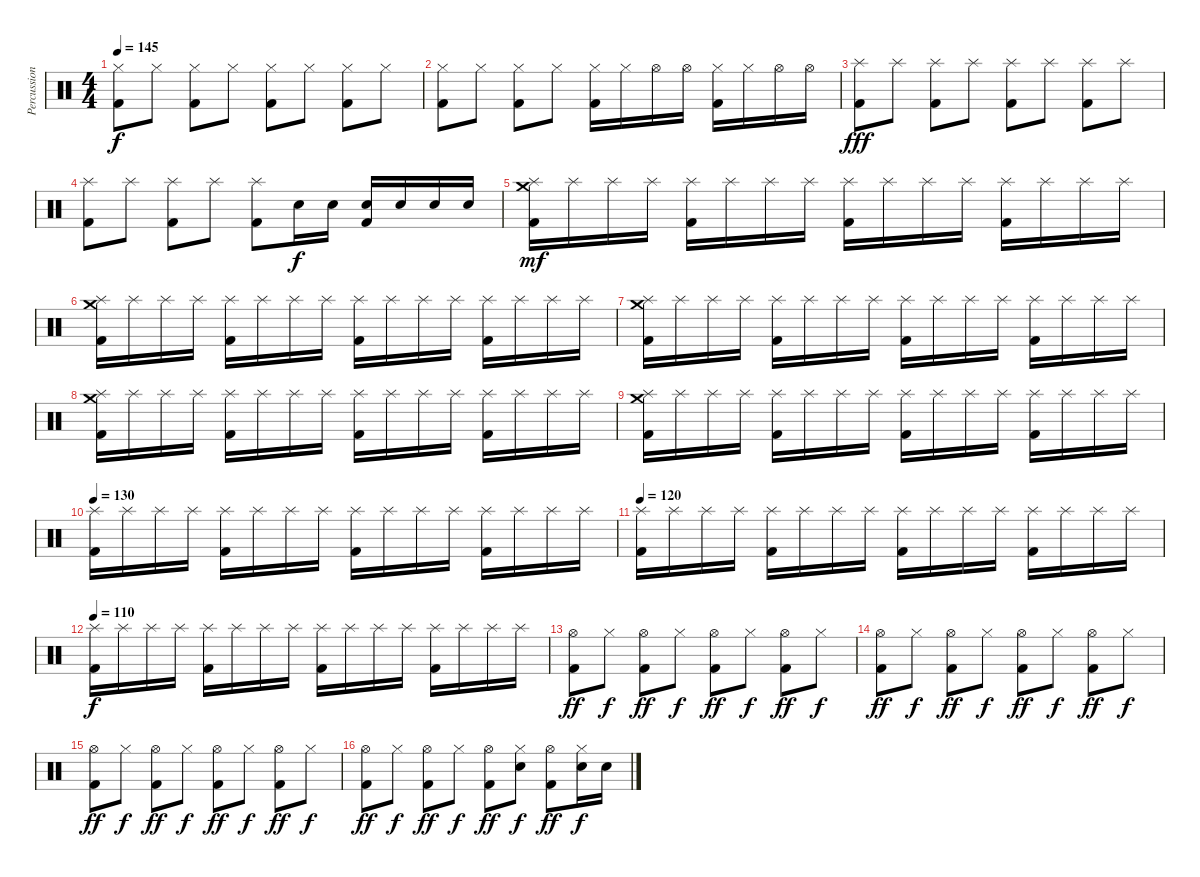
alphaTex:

\track ("Percussion" "Percussion") {instrument percussion}
\staff {score}
\articulation defaults
\ts (4 4)
\tempo 145
\clef neutral
\ks c
("Hi-Hat (closed)" "Kick (hit) 2").8{dy f} "Hi-Hat (closed)".8 ("Hi-Hat (closed)" "Kick (hit) 2").8 "Hi-Hat (closed)".8 ("Hi-Hat (closed)" "Kick (hit) 2").8 "Hi-Hat (closed)".8 ("Hi-Hat (closed)" "Kick (hit) 2").8 "Hi-Hat (closed)".8 |
("Hi-Hat (closed)" "Kick (hit) 2").8 "Hi-Hat (closed)".8 ("Hi-Hat (closed)" "Kick (hit) 2").8 "Hi-Hat (closed)".8 ("Hi-Hat (closed)" "Kick (hit) 2").16 "Hi-Hat (closed)".16 "Hi-Hat (open)".16 "Hi-Hat (open)".16 ("Hi-Hat (closed)" "Kick (hit) 2").16 "Hi-Hat (closed)".16 "Hi-Hat (open)".16 "Hi-Hat (open)".16 |
("Splash (hit)" "Kick (hit) 2").8{dy fff} "Splash (hit)".8 ("Splash (hit)" "Kick (hit) 2").8 "Splash (hit)".8 ("Splash (hit)" "Kick (hit) 2").8 "Splash (hit)".8 ("Splash (hit)" "Kick (hit) 2").8 "Splash (hit)".8 |
("Splash (hit)" "Kick (hit) 2").8 "Splash (hit)".8 ("Splash (hit)" "Kick (hit) 2").8 "Splash (hit)".8 ("Splash (hit)" "Kick (hit) 2").8 "Electric Snare (hit)".16{dy f} "Electric Snare (hit)".16 ("Electric Snare (hit)" "Kick (hit) 2").16 "Electric Snare (hit)".16 "Electric Snare (hit)".16 "Electric Snare (hit)".16 |
("Crash medium (hit)" "Splash (hit)" "Kick (hit) 2").16{dy mf} "Splash (hit)".16 "Splash (hit)".16 "Splash (hit)".16 ("Splash (hit)" "Kick (hit) 2").16 "Splash (hit)".16 "Splash (hit)".16 "Splash (hit)".16 ("Splash (hit)" "Kick (hit) 2").16 "Splash (hit)".16 "Splash (hit)".16 "Splash (hit)".16 ("Splash (hit)" "Kick (hit) 2").16 "Splash (hit)".16 "Splash (hit)".16 "Splash (hit)".16 |
("Crash medium (hit)" "Splash (hit)" "Kick (hit) 2").16 "Splash (hit)".16 "Splash (hit)".16 "Splash (hit)".16 ("Splash (hit)" "Kick (hit) 2").16 "Splash (hit)".16 "Splash (hit)".16 "Splash (hit)".16 ("Splash (hit)" "Kick (hit) 2").16 "Splash (hit)".16 "Splash (hit)".16 "Splash (hit)".16 ("Splash (hit)" "Kick (hit) 2").16 "Splash (hit)".16 "Splash (hit)".16 "Splash (hit)".16 |
("Crash medium (hit)" "Splash (hit)" "Kick (hit) 2").16 "Splash (hit)".16 "Splash (hit)".16 "Splash (hit)".16 ("Splash (hit)" "Kick (hit) 2").16 "Splash (hit)".16 "Splash (hit)".16 "Splash (hit)".16 ("Splash (hit)" "Kick (hit) 2").16 "Splash (hit)".16 "Splash (hit)".16 "Splash (hit)".16 ("Splash (hit)" "Kick (hit) 2").16 "Splash (hit)".16 "Splash (hit)".16 "Splash (hit)".16 |
("Crash medium (hit)" "Splash (hit)" "Kick (hit) 2").16 "Splash (hit)".16 "Splash (hit)".16 "Splash (hit)".16 ("Splash (hit)" "Kick (hit) 2").16 "Splash (hit)".16 "Splash (hit)".16 "Splash (hit)".16 ("Splash (hit)" "Kick (hit) 2").16 "Splash (hit)".16 "Splash (hit)".16 "Splash (hit)".16 ("Splash (hit)" "Kick (hit) 2").16 "Splash (hit)".16 "Splash (hit)".16 "Splash (hit)".16 |
("Crash medium (hit)" "Splash (hit)" "Kick (hit) 2").16 "Splash (hit)".16 "Splash (hit)".16 "Splash (hit)".16 ("Splash (hit)" "Kick (hit) 2").16 "Splash (hit)".16 "Splash (hit)".16 "Splash (hit)".16 ("Splash (hit)" "Kick (hit) 2").16 "Splash (hit)".16 "Splash (hit)".16 "Splash (hit)".16 ("Splash (hit)" "Kick (hit) 2").16 "Splash (hit)".16 "Splash (hit)".16 "Splash (hit)".16 |
\tempo 130
("Splash (hit)" "Kick (hit) 2").16 "Splash (hit)".16 "Splash (hit)".16 "Splash (hit)".16 ("Splash (hit)" "Kick (hit) 2").16 "Splash (hit)".16 "Splash (hit)".16 "Splash (hit)".16 ("Splash (hit)" "Kick (hit) 2").16 "Splash (hit)".16 "Splash (hit)".16 "Splash (hit)".16 ("Splash (hit)" "Kick (hit) 2").16 "Splash (hit)".16 "Splash (hit)".16 "Splash (hit)".16 |
\tempo 120
("Splash (hit)" "Kick (hit) 2").16 "Splash (hit)".16 "Splash (hit)".16 "Splash (hit)".16 ("Splash (hit)" "Kick (hit) 2").16 "Splash (hit)".16 "Splash (hit)".16 "Splash (hit)".16 ("Splash (hit)" "Kick (hit) 2").16 "Splash (hit)".16 "Splash (hit)".16 "Splash (hit)".16 ("Splash (hit)" "Kick (hit) 2").16 "Splash (hit)".16 "Splash (hit)".16 "Splash (hit)".16 |
\tempo 110
("Splash (hit)" "Kick (hit) 2").16{dy f} "Splash (hit)".16 "Splash (hit)".16 "Splash (hit)".16 ("Splash (hit)" "Kick (hit) 2").16 "Splash (hit)".16 "Splash (hit)".16 "Splash (hit)".16 ("Splash (hit)" "Kick (hit) 2").16 "Splash (hit)".16 "Splash (hit)".16 "Splash (hit)".16 ("Splash (hit)" "Kick (hit) 2").16 "Splash (hit)".16 "Splash (hit)".16 "Splash (hit)".16 |
("Hi-Hat (open)" "Kick (hit) 2").8{dy ff} "Hi-Hat (closed)".8{dy f} ("Hi-Hat (open)" "Kick (hit) 2").8{dy ff} "Hi-Hat (closed)".8{dy f} ("Hi-Hat (open)" "Kick (hit) 2").8{dy ff} "Hi-Hat (closed)".8{dy f} ("Hi-Hat (open)" "Kick (hit) 2").8{dy ff} "Hi-Hat (closed)".8{dy f} |
("Hi-Hat (open)" "Kick (hit) 2").8{dy ff} "Hi-Hat (closed)".8{dy f} ("Hi-Hat (open)" "Kick (hit) 2").8{dy ff} "Hi-Hat (closed)".8{dy f} ("Hi-Hat (open)" "Kick (hit) 2").8{dy ff} "Hi-Hat (closed)".8{dy f} ("Hi-Hat (open)" "Kick (hit) 2").8{dy ff} "Hi-Hat (closed)".8{dy f} |
("Hi-Hat (open)" "Kick (hit) 2").8{dy ff} "Hi-Hat (closed)".8{dy f} ("Hi-Hat (open)" "Kick (hit) 2").8{dy ff} "Hi-Hat (closed)".8{dy f} ("Hi-Hat (open)" "Kick (hit) 2").8{dy ff} "Hi-Hat (closed)".8{dy f} ("Hi-Hat (open)" "Kick (hit) 2").8{dy ff} "Hi-Hat (closed)".8{dy f} |
("Hi-Hat (open)" "Kick (hit) 2").8{dy ff} "Hi-Hat (closed)".8{dy f} ("Hi-Hat (open)" "Kick (hit) 2").8{dy ff} "Hi-Hat (closed)".8{dy f} ("Hi-Hat (open)" "Kick (hit) 2").8{dy ff} ("Hi-Hat (closed)" "Electric Snare (hit)").8{dy f} ("Hi-Hat (open)" "Kick (hit) 2").8{dy ff} ("Hi-Hat (closed)" "Electric Snare (hit)").16{dy f} "Electric Snare (hit)".16
